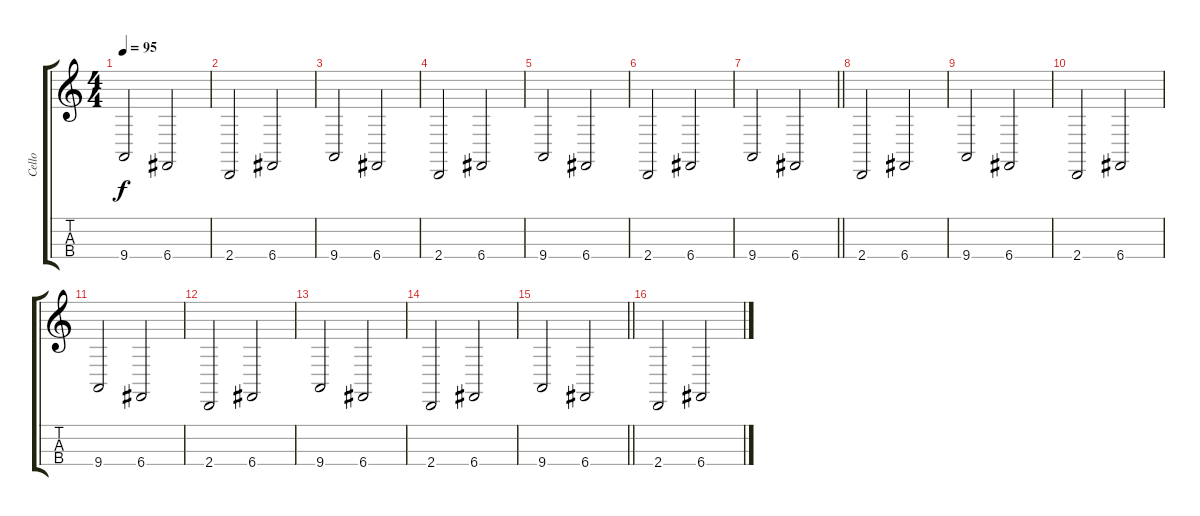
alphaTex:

\track ("Cello" "Cello") {instrument cello}
\staff {score tabs}
\tuning (A3 D3 G2 C2) {hide}
\ts (4 4)
\tempo 95
\clef g2
\ks c
9.4.2{dy f} 6.4.2 |
2.4.2 6.4.2 |
9.4.2 6.4.2 |
2.4.2 6.4.2 |
9.4.2 6.4.2 |
2.4.2 6.4.2 |
\barLineRight lightlight
9.4.2 6.4.2 |
2.4.2 6.4.2 |
9.4.2 6.4.2 |
2.4.2 6.4.2 |
9.4.2 6.4.2 |
2.4.2 6.4.2 |
9.4.2 6.4.2 |
2.4.2 6.4.2 |
\barLineRight lightlight
9.4.2 6.4.2 |
2.4.2 6.4.2
